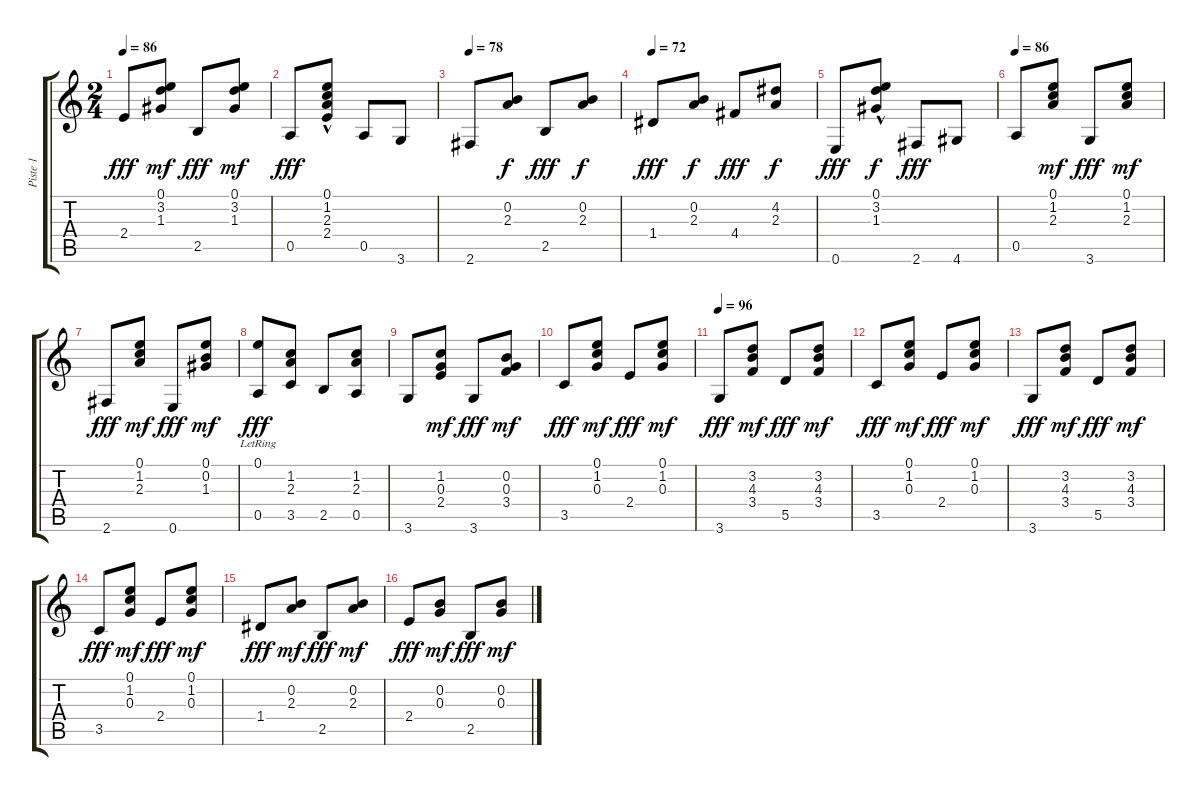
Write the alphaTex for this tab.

\track ("Piste 1" "Piste 1") {instrument acousticguitarnylon}
\staff {score tabs}
\tuning (E4 B3 G3 D3 A2 E2) {hide}
\ts (2 4)
\tempo 86
\clef g2
\ks c
2.4.8{dy fff} (0.1 3.2 1.3).8{dy mf} 2.5.8{dy fff} (0.1 3.2 1.3).8{dy mf} |
0.5.8{dy fff} (0.1{hac} 1.2{hac} 2.3{hac} 2.4{hac}).8 0.5.8 3.6.8 |
\tempo 78
2.6.8 (0.2 2.3).8{dy f} 2.5.8{dy fff} (0.2 2.3).8{dy f} |
\tempo 72
1.4.8{dy fff} (0.2 2.3).8{dy f} 4.4.8{dy fff} (4.2 2.3).8{dy f} |
0.6.8{dy fff} (0.1{hac} 3.2{hac} 1.3{hac}).8{dy f} 2.6.8{dy fff} 4.6.8 |
\tempo 86
0.5.8 (0.1 1.2 2.3).8{dy mf} 3.6.8{dy fff} (0.1 1.2 2.3).8{dy mf} |
2.6.8{dy fff} (0.1 1.2 2.3).8{dy mf} 0.6.8{dy fff} (0.1 0.2 1.3).8{dy mf} |
(0.1{lr} 0.5).8{dy fff} (1.2 2.3 3.5).8 2.5.8 (1.2 2.3 0.5).8 |
3.6.8 (1.2 0.3 2.4).8{dy mf} 3.6.8{dy fff} (0.2 0.3 3.4).8{dy mf} |
3.5.8{dy fff} (0.1 1.2 0.3).8{dy mf} 2.4.8{dy fff} (0.1 1.2 0.3).8{dy mf} |
\tempo 96
3.6.8{dy fff} (3.2 4.3 3.4).8{dy mf} 5.5.8{dy fff} (3.2 4.3 3.4).8{dy mf} |
3.5.8{dy fff} (0.1 1.2 0.3).8{dy mf} 2.4.8{dy fff} (0.1 1.2 0.3).8{dy mf} |
3.6.8{dy fff} (3.2 4.3 3.4).8{dy mf} 5.5.8{dy fff} (3.2 4.3 3.4).8{dy mf} |
3.5.8{dy fff} (0.1 1.2 0.3).8{dy mf} 2.4.8{dy fff} (0.1 1.2 0.3).8{dy mf} |
1.4.8{dy fff} (0.2 2.3).8{dy mf} 2.5.8{dy fff} (0.2 2.3).8{dy mf} |
2.4.8{dy fff} (0.2 0.3).8{dy mf} 2.5.8{dy fff} (0.2 0.3).8{dy mf}
